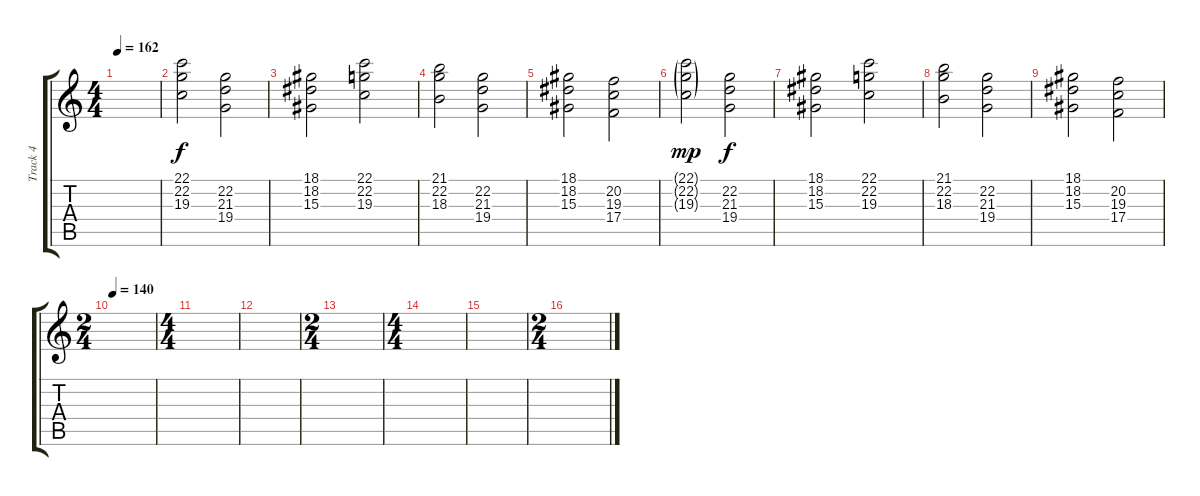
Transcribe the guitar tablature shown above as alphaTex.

\track ("Track 4" "Track 4") {instrument lead1square}
\staff {score tabs}
\tuning (D4 A3 F3 C3 G2 C2) {hide}
\ts (4 4)
\tempo 162
\clef g2
\ks c
|
(22.1 22.2 19.3).2{volume 11 instrument marimba} (22.2 21.3 19.4).2 |
(18.1 18.2 15.3).2 (22.1 22.2 19.3).2 |
(21.1 22.2 18.3).2 (22.2 21.3 19.4).2 |
(18.1 18.2 15.3).2 (20.2 19.3 17.4).2 |
(22.1{g} 22.2{g} 19.3{g}).2{dy mp} (22.2 21.3 19.4).2{dy f} |
(18.1 18.2 15.3).2 (22.1 22.2 19.3).2 |
(21.1 22.2 18.3).2 (22.2 21.3 19.4).2 |
(18.1 18.2 15.3).2 (20.2 19.3 17.4).2 |
\ts (2 4)
\tempo 140
|
\ts (4 4)
|
|
\ts (2 4)
|
\ts (4 4)
|
|
\ts (2 4)
